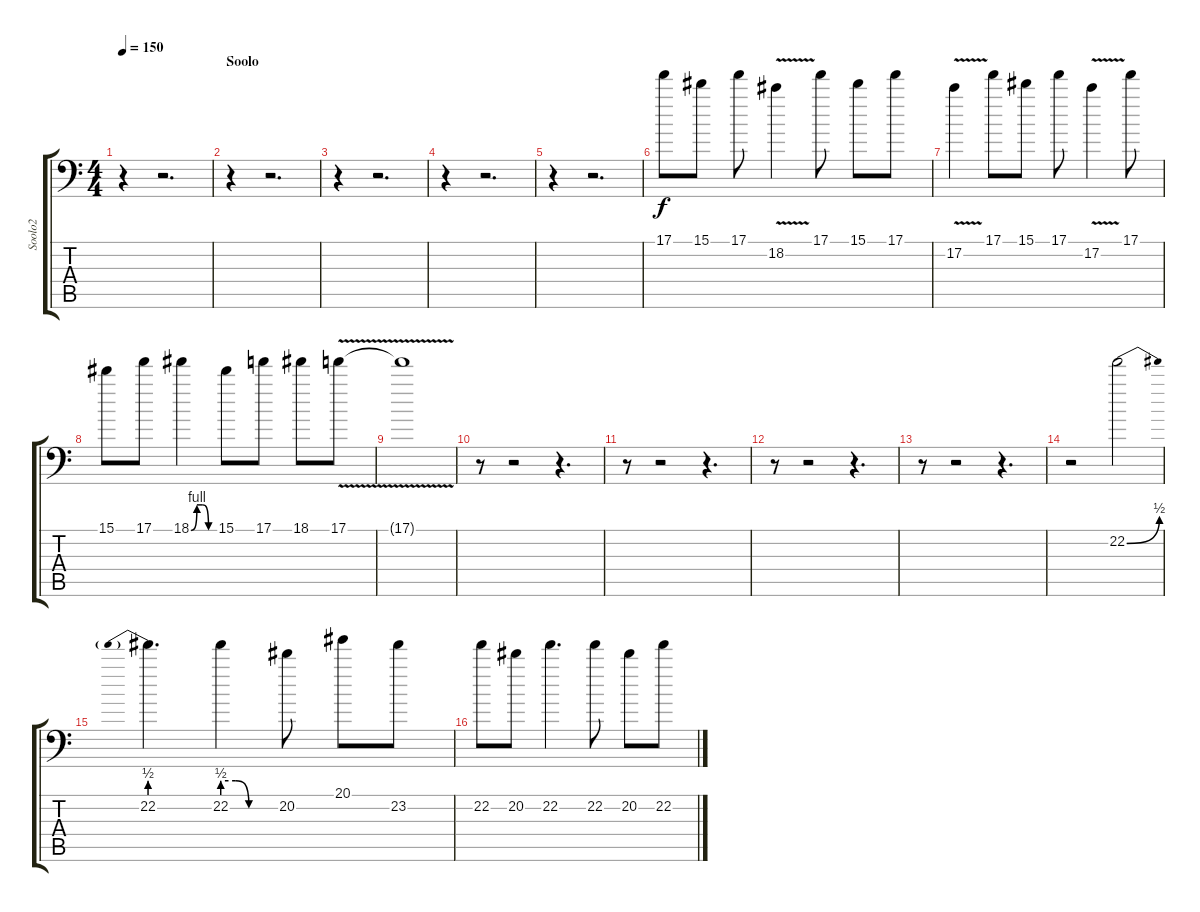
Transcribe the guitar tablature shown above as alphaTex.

\track ("Soolo2" "Soolo2") {instrument distortionguitar}
\staff {score tabs}
\tuning (C4 G3 Eb3 Bb2 F2 Bb1) {hide}
\ts (4 4)
\tempo 150
\clef f4
\ks c
r.4{dy f} r.2{d} |
\section ("" "Soolo")
r.4 r.2{d} |
r.4 r.2{d} |
r.4 r.2{d} |
r.4 r.2{d} |
17.1.8 15.1.8 17.1.8 18.2{v}.4 17.1.8 15.1.8 17.1.8 |
17.2{v}.4 17.1.8 15.1.8 17.1.8 17.2{v}.4 17.1.8 |
15.1.8 17.1.8 18.1{be (custom 0 0 15 4 30 4 45 0 60 0)}.4 15.1.8 17.1.8 18.1.8 17.1{v}.8 |
17.1{v t}.1 |
r.8 r.2 r.4{d} |
r.8 r.2 r.4{d} |
r.8 r.2 r.4{d} |
r.8 r.2 r.4{d} |
r.2 22.2{be (bend 0 0 60 2)}.2 |
22.2{be (prebend 0 2 60 2)}.4{d} 22.2{be (custom 0 2 15 2 30 0 60 0)}.4 20.2.8 20.1.8 23.2.8 |
22.2.8 20.2.8 22.2.4{d} 22.2.8 20.2.8 22.2.8
